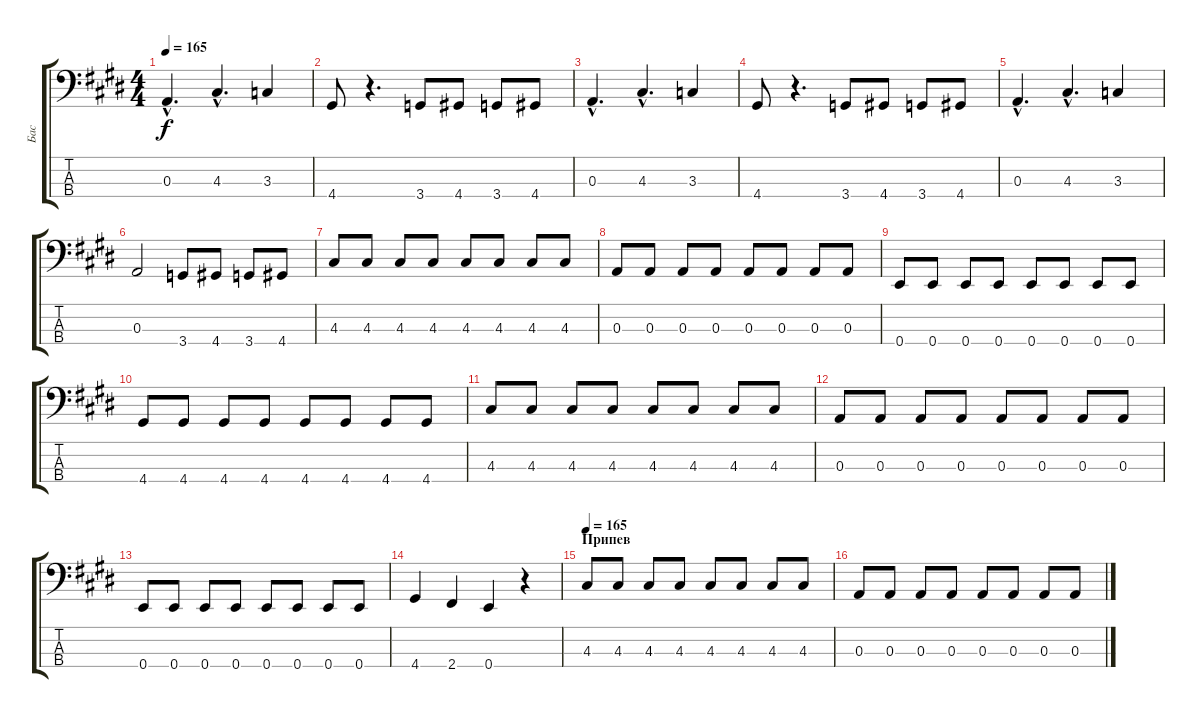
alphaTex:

\track ("Бас" "Бас") {instrument electricbassfinger}
\staff {score tabs}
\tuning (G2 D2 A1 E1) {hide}
\ts (4 4)
\tempo 165
\clef f4
\ks e
0.3{hac}.4{d dy f} 4.3{hac}.4{d} 3.3.4 |
4.4.8 r.4{d} 3.4.8 4.4.8 3.4.8 4.4.8 |
0.3{hac}.4{d} 4.3{hac}.4{d} 3.3.4 |
4.4.8 r.4{d} 3.4.8 4.4.8 3.4.8 4.4.8 |
0.3{hac}.4{d} 4.3{hac}.4{d} 3.3.4 |
0.3.2 3.4.8 4.4.8 3.4.8 4.4.8 |
4.3.8 4.3.8 4.3.8 4.3.8 4.3.8 4.3.8 4.3.8 4.3.8 |
0.3.8 0.3.8 0.3.8 0.3.8 0.3.8 0.3.8 0.3.8 0.3.8 |
0.4.8 0.4.8 0.4.8 0.4.8 0.4.8 0.4.8 0.4.8 0.4.8 |
4.4.8 4.4.8 4.4.8 4.4.8 4.4.8 4.4.8 4.4.8 4.4.8 |
4.3.8 4.3.8 4.3.8 4.3.8 4.3.8 4.3.8 4.3.8 4.3.8 |
0.3.8 0.3.8 0.3.8 0.3.8 0.3.8 0.3.8 0.3.8 0.3.8 |
0.4.8 0.4.8 0.4.8 0.4.8 0.4.8 0.4.8 0.4.8 0.4.8 |
4.4.4 2.4.4 0.4.4 r.4 |
\section ("" "Припев")
\tempo 165
4.3.8 4.3.8 4.3.8 4.3.8 4.3.8 4.3.8 4.3.8 4.3.8 |
0.3.8 0.3.8 0.3.8 0.3.8 0.3.8 0.3.8 0.3.8 0.3.8
